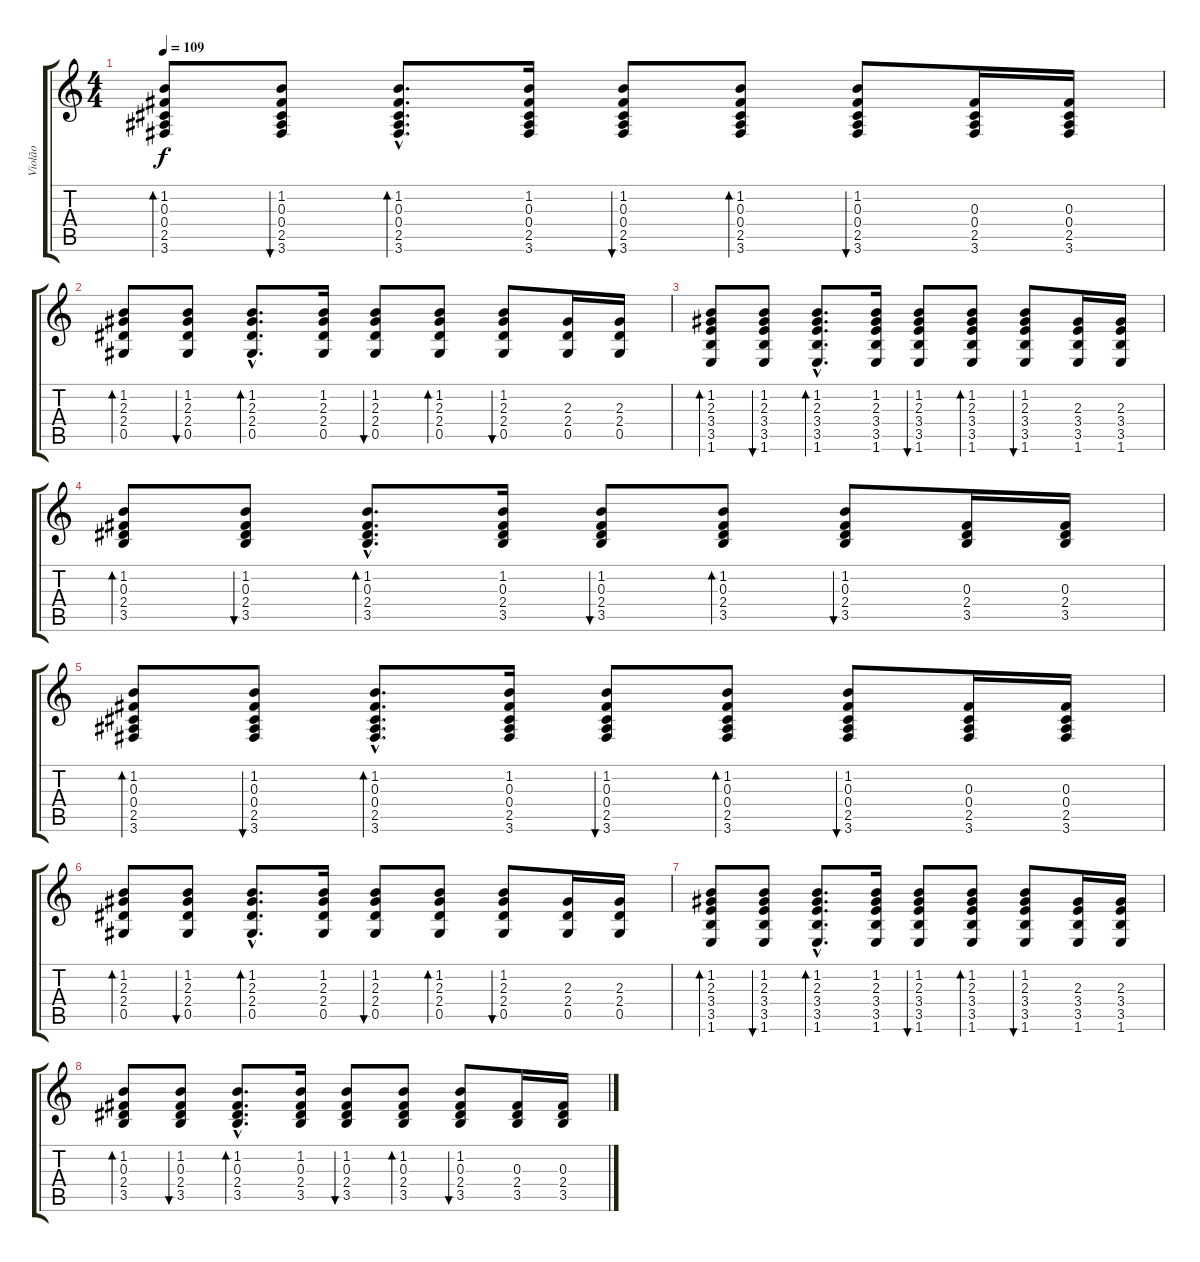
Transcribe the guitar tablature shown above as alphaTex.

\track ("Violão" "Violão") {instrument acousticguitarnylon}
\staff {score tabs}
\tuning (Eb4 Bb3 Gb3 Db3 Ab2 Eb2) {hide}
\ts (4 4)
\tempo 109
\clef g2
\ks c
(1.2 0.3 0.4 2.5 3.6).8{bd 60 dy f} (1.2 0.3 0.4 2.5 3.6).8{bu 60} (1.2{hac} 0.3{hac} 0.4{hac} 2.5{hac} 3.6{hac}).8{d bd 60} (1.2 0.3 0.4 2.5 3.6).16 (1.2 0.3 0.4 2.5 3.6).8{bu 60} (1.2 0.3 0.4 2.5 3.6).8{bd 60} (1.2 0.3 0.4 2.5 3.6).8{bu 60} (0.3 0.4 2.5 3.6).16 (0.3 0.4 2.5 3.6).16 |
(1.2 2.3 2.4 0.5).8{bd 60} (1.2 2.3 2.4 0.5).8{bu 60} (1.2{hac} 2.3{hac} 2.4{hac} 0.5{hac}).8{d bd 60} (1.2 2.3 2.4 0.5).16 (1.2 2.3 2.4 0.5).8{bu 60} (1.2 2.3 2.4 0.5).8{bd 60} (1.2 2.3 2.4 0.5).8{bu 60} (2.3 2.4 0.5).16 (2.3 2.4 0.5).16 |
(1.2 2.3 3.4 3.5 1.6).8{bd 60} (1.2 2.3 3.4 3.5 1.6).8{bu 60} (1.2{hac} 2.3{hac} 3.4{hac} 3.5{hac} 1.6{hac}).8{d bd 60} (1.2 2.3 3.4 3.5 1.6).16 (1.2 2.3 3.4 3.5 1.6).8{bu 60} (1.2 2.3 3.4 3.5 1.6).8{bd 60} (1.2 2.3 3.4 3.5 1.6).8{bu 60} (2.3 3.4 3.5 1.6).16 (2.3 3.4 3.5 1.6).16 |
(1.2 0.3 2.4 3.5).8{bd 60} (1.2 0.3 2.4 3.5).8{bu 60} (1.2{hac} 0.3{hac} 2.4{hac} 3.5{hac}).8{d bd 60} (1.2 0.3 2.4 3.5).16 (1.2 0.3 2.4 3.5).8{bu 60} (1.2 0.3 2.4 3.5).8{bd 60} (1.2 0.3 2.4 3.5).8{bu 60} (0.3 2.4 3.5).16 (0.3 2.4 3.5).16 |
(1.2 0.3 0.4 2.5 3.6).8{bd 60} (1.2 0.3 0.4 2.5 3.6).8{bu 60} (1.2{hac} 0.3{hac} 0.4{hac} 2.5{hac} 3.6{hac}).8{d bd 60} (1.2 0.3 0.4 2.5 3.6).16 (1.2 0.3 0.4 2.5 3.6).8{bu 60} (1.2 0.3 0.4 2.5 3.6).8{bd 60} (1.2 0.3 0.4 2.5 3.6).8{bu 60} (0.3 0.4 2.5 3.6).16 (0.3 0.4 2.5 3.6).16 |
(1.2 2.3 2.4 0.5).8{bd 60} (1.2 2.3 2.4 0.5).8{bu 60} (1.2{hac} 2.3{hac} 2.4{hac} 0.5{hac}).8{d bd 60} (1.2 2.3 2.4 0.5).16 (1.2 2.3 2.4 0.5).8{bu 60} (1.2 2.3 2.4 0.5).8{bd 60} (1.2 2.3 2.4 0.5).8{bu 60} (2.3 2.4 0.5).16 (2.3 2.4 0.5).16 |
(1.2 2.3 3.4 3.5 1.6).8{bd 60} (1.2 2.3 3.4 3.5 1.6).8{bu 60} (1.2{hac} 2.3{hac} 3.4{hac} 3.5{hac} 1.6{hac}).8{d bd 60} (1.2 2.3 3.4 3.5 1.6).16 (1.2 2.3 3.4 3.5 1.6).8{bu 60} (1.2 2.3 3.4 3.5 1.6).8{bd 60} (1.2 2.3 3.4 3.5 1.6).8{bu 60} (2.3 3.4 3.5 1.6).16 (2.3 3.4 3.5 1.6).16 |
(1.2 0.3 2.4 3.5).8{bd 60} (1.2 0.3 2.4 3.5).8{bu 60} (1.2{hac} 0.3{hac} 2.4{hac} 3.5{hac}).8{d bd 60} (1.2 0.3 2.4 3.5).16 (1.2 0.3 2.4 3.5).8{bu 60} (1.2 0.3 2.4 3.5).8{bd 60} (1.2 0.3 2.4 3.5).8{bu 60} (0.3 2.4 3.5).16 (0.3 2.4 3.5).16
